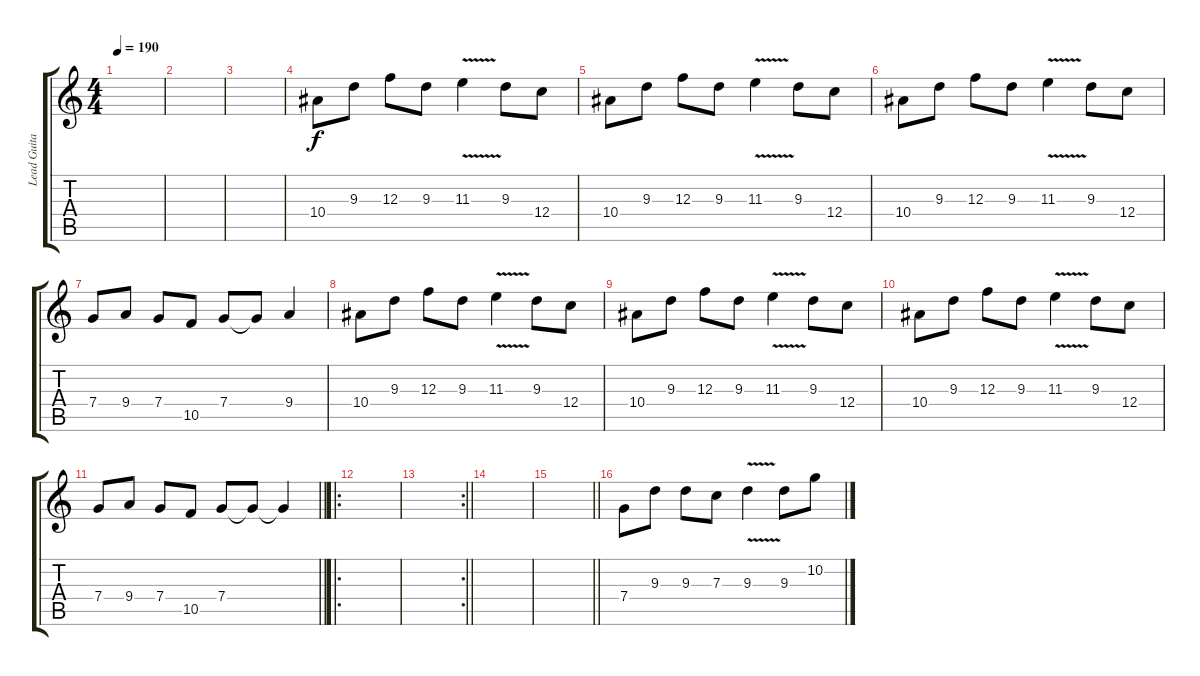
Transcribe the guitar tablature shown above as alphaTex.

\track ("Lead Guitar" "Lead Guita") {instrument distortionguitar}
\staff {score tabs}
\tuning (D4 A3 F3 C3 G2 D2) {hide}
\ts (4 4)
\tempo 190
\clef g2
\ks c
|
|
|
10.4.8 9.3.8 12.3.8 9.3.8 11.3{v}.4 9.3.8 12.4.8 |
10.4.8 9.3.8 12.3.8 9.3.8 11.3{v}.4 9.3.8 12.4.8 |
10.4.8 9.3.8 12.3.8 9.3.8 11.3{v}.4 9.3.8 12.4.8 |
7.4.8 9.4.8 7.4.8 10.5.8 7.4.8 7.4{t}.8 9.4.4 |
10.4.8 9.3.8 12.3.8 9.3.8 11.3{v}.4 9.3.8 12.4.8 |
10.4.8 9.3.8 12.3.8 9.3.8 11.3{v}.4 9.3.8 12.4.8 |
10.4.8 9.3.8 12.3.8 9.3.8 11.3{v}.4 9.3.8 12.4.8 |
\barLineRight lightlight
7.4.8 9.4.8 7.4.8 10.5.8 7.4.8 7.4{t}.8 7.4{t}.4 |
\ro
\section ("" "")
|
\rc 2
\barLineRight lightlight
|
\section ("" "")
|
\barLineRight lightlight
|
\section ("" "")
7.4.8 9.3.8 9.3.8 7.3.8 9.3{v}.4 9.3.8 10.2.8
